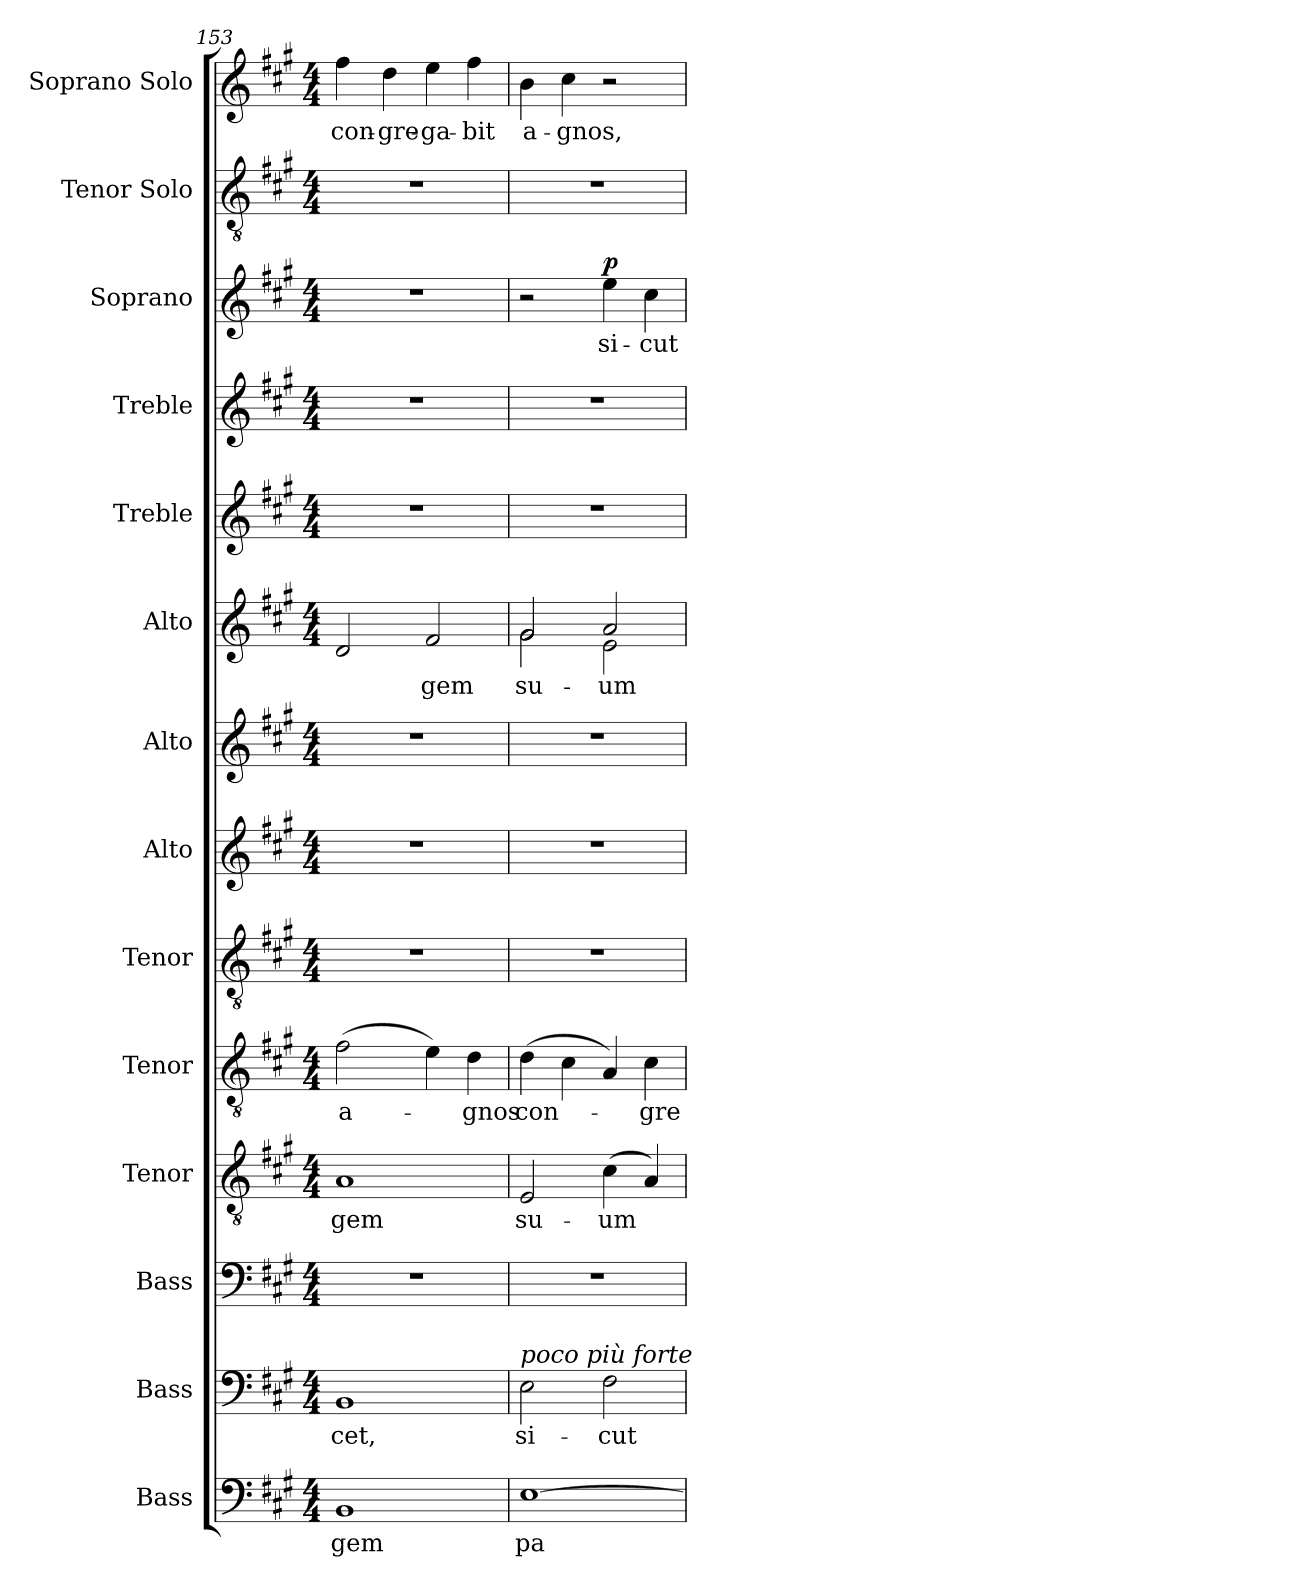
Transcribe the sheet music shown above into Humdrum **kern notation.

**kern	**text	**kern	**text	**kern	**kern	**text	**kern	**text	**kern	**kern	**kern	**kern	**text	**kern	**kern	**kern	**text	**dynam	**kern	**kern	**text
*part14	*part14	*part13	*part13	*part12	*part11	*part11	*part10	*part10	*part9	*part8	*part7	*part6	*part6	*part5	*part4	*part3	*part3	*part3	*part2	*part1	*part1
*staff14	*staff14	*staff13	*staff13	*staff12	*staff11	*staff11	*staff10	*staff10	*staff9	*staff8	*staff7	*staff6	*staff6	*staff5	*staff4	*staff3	*staff3	*staff3	*staff2	*staff1	*staff1
*I"Bass	*	*I"Bass	*	*I"Bass	*I"Tenor	*	*I"Tenor	*	*I"Tenor	*I"Alto	*I"Alto	*I"Alto	*	*I"Treble	*I"Treble	*I"Soprano	*	*	*I"Tenor Solo	*I"Soprano Solo	*
*I'B. 2.	*	*I'B. 1.	*	*I'B.	*I'T. 2.	*	*I'T. 1.	*	*I'T.	*I'A. 2.	*I'A. 1.	*I'A.	*	*	*	*I'S.	*	*	*I'T.  Solo	*I'S.  Solo	*
*clefF4	*	*clefF4	*	*clefF4	*clefGv2	*	*clefGv2	*	*clefGv2	*clefG2	*clefG2	*clefG2	*	*clefG2	*clefG2	*clefG2	*	*	*clefGv2	*clefG2	*
*	*	*	*	*	*ITrd7c12	*	*ITrd7c12	*	*ITrd7c12	*	*	*	*	*	*	*	*	*	*ITrd7c12	*	*
*k[f#c#g#]	*	*k[f#c#g#]	*	*k[f#c#g#]	*k[f#c#g#]	*	*k[f#c#g#]	*	*k[f#c#g#]	*k[f#c#g#]	*k[f#c#g#]	*k[f#c#g#]	*	*k[f#c#g#]	*k[f#c#g#]	*k[f#c#g#]	*	*	*k[f#c#g#]	*k[f#c#g#]	*
*f#:	*	*f#:	*	*f#:	*f#:	*	*f#:	*	*f#:	*f#:	*f#:	*f#:	*	*f#:	*f#:	*f#:	*	*	*f#:	*f#:	*
*M4/4	*	*M4/4	*	*M4/4	*M4/4	*	*M4/4	*	*M4/4	*M4/4	*M4/4	*M4/4	*	*M4/4	*M4/4	*M4/4	*	*	*M4/4	*M4/4	*
=153	=153	=153	=153	=153	=153	=153	=153	=153	=153	=153	=153	=153	=153	=153	=153	=153	=153	=153	=153	=153	=153
!	!LO:LY:b:color=#000000	!	!	!	!	!	!	!	!	!	!	!	!	!	!	!	!	!	!	!	!
!	!	!	!LO:LY:b:color=#000000	!	!	!	!	!	!	!	!	!	!	!	!	!	!	!	!	!	!
!	!	!	!	!	!	!LO:LY:b:color=#000000	!	!	!	!	!	!	!	!	!	!	!	!	!	!	!
!	!	!	!	!	!	!	!	!LO:LY:b:color=#000000	!	!	!	!	!	!	!	!	!	!	!	!	!
!	!	!	!	!	!	!	!	!	!	!	!	!	!	!	!	!	!	!	!	!	!LO:LY:b:color=#000000
1BBi	-gem	1BBi	-cet,	1r	1AAi	-gem	(2F#i\	a-	1r	1r	1r	2di/	.	1r	1r	1r	.	.	1r	4ff#i\	con-
!	!	!	!	!	!	!	!	!	!	!	!	!	!	!	!	!	!	!	!	!	!LO:LY:b:color=#000000
.	.	.	.	.	.	.	.	.	.	.	.	.	.	.	.	.	.	.	.	4ddi\	-gre-
!	!	!	!	!	!	!	!	!	!	!	!	!	!LO:LY:b:color=#000000	!	!	!	!	!	!	!	!
!	!	!	!	!	!	!	!	!	!	!	!	!	!	!	!	!	!	!	!	!	!LO:LY:b:color=#000000
.	.	.	.	.	.	.	4Ei\)	.	.	.	.	2f#i/	-gem	.	.	.	.	.	.	4eei\	-ga-
!	!	!	!	!	!	!	!	!LO:LY:b:color=#000000	!	!	!	!	!	!	!	!	!	!	!	!	!
!	!	!	!	!	!	!	!	!	!	!	!	!	!	!	!	!	!	!	!	!	!LO:LY:b:color=#000000
.	.	.	.	.	.	.	4Di\	-gnos	.	.	.	.	.	.	.	.	.	.	.	4ff#i\	-bit
=154	=154	=154	=154	=154	=154	=154	=154	=154	=154	=154	=154	=154	=154	=154	=154	=154	=154	=154	=154	=154	=154
!	!LO:LY:b:color=#000000	!	!	!	!	!	!	!	!	!	!	!	!	!	!	!	!	!	!	!	!
!	!	!	!LO:LY:b:color=#000000	!	!	!	!	!	!	!	!	!	!	!	!	!	!	!	!	!	!
!	!	!	!	!	!	!LO:LY:b:color=#000000	!	!	!	!	!	!	!	!	!	!	!	!	!	!	!
!	!	!	!	!	!	!	!	!LO:LY:b:color=#000000	!	!	!	!	!	!	!	!	!	!	!	!	!
!	!	!	!	!	!	!	!	!	!	!	!	!	!LO:LY:b:color=#000000	!	!	!	!	!	!	!	!
*	*	*	*	*	*	*	*	*	*	*	*	*^	*	*	*	*	*	*	*	*	*
!	!	!LO:TX:a:i:t=poco più forte	!	!	!	!	!	!	!	!	!	!	!	!	!	!	!	!	!	!	!	!
!	!	!	!	!	!	!	!	!	!	!	!	!	!	!	!	!	!	!	!	!	!	!LO:LY:b:color=#000000
[1Ei	pa-	2Ei\	si-	1r	2EEi/	su-	(4Di\	con-	1r	1r	1r	2g#i/	2g#i\	su-	1r	1r	2r	.	.	1r	4bi\	a-
!	!	!	!	!	!	!	!	!	!	!	!	!	!	!	!	!	!	!	!	!	!	!LO:LY:b:color=#000000
.	.	.	.	.	.	.	4C#i\	.	.	.	.	.	.	.	.	.	.	.	.	.	4cc#i\	-gnos,
!	!	!	!LO:LY:b:color=#000000	!	!	!	!	!	!	!	!	!	!	!	!	!	!	!	!	!	!	!
!	!	!	!	!	!	!LO:LY:b:color=#000000	!	!	!	!	!	!	!	!	!	!	!	!	!	!	!	!
!	!	!	!	!	!	!	!	!	!	!	!	!	!	!LO:LY:b:color=#000000	!	!	!	!	!	!	!	!
!	!	!	!	!	!	!	!	!	!	!	!	!	!	!	!	!	!	!LO:LY:b:color=#000000	!	!	!	!
.	.	2F#i\	-cut	.	(4C#i\	-um	4AAi/)	.	.	.	.	2ai/	2ei\	-um	.	.	4eei\	si-	p	.	2r	.
!	!	!	!	!	!	!	!	!LO:LY:b:color=#000000	!	!	!	!	!	!	!	!	!	!	!	!	!	!
!	!	!	!	!	!	!	!	!	!	!	!	!	!	!	!	!	!	!LO:LY:b:color=#000000	!	!	!	!
.	.	.	.	.	4AAi/)	.	4C#i\	-gre-	.	.	.	.	.	.	.	.	4cc#i\	-cut	.	.	.	.
*	*	*	*	*	*	*	*	*	*	*	*	*v	*v	*	*	*	*	*	*	*	*	*
=	=	=	=	=	=	=	=	=	=	=	=	=	=	=	=	=	=	=	=	=	=
*-	*-	*-	*-	*-	*-	*-	*-	*-	*-	*-	*-	*-	*-	*-	*-	*-	*-	*-	*-	*-	*-
